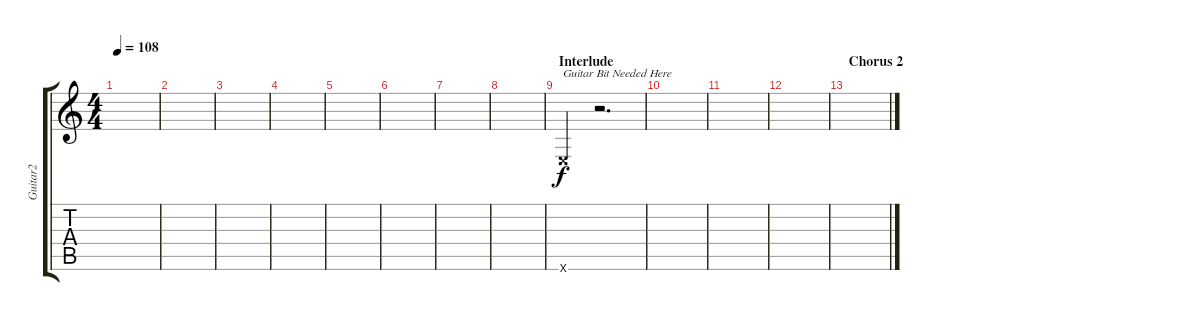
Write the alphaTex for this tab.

\track ("Guitar2" "Guitar2") {instrument electricguitarmuted}
\staff {score tabs}
\tuning (E4 B3 G3 D3 A2 E2) {hide}
\ts (4 4)
\tempo 108
\clef g2
\ks c
|
|
|
|
|
|
|
|
\section ("" "Interlude")
0.6{x}.4{txt "Guitar Bit Needed Here"} r.2{d} |
|
|
|
\section ("" "Chorus 2")
